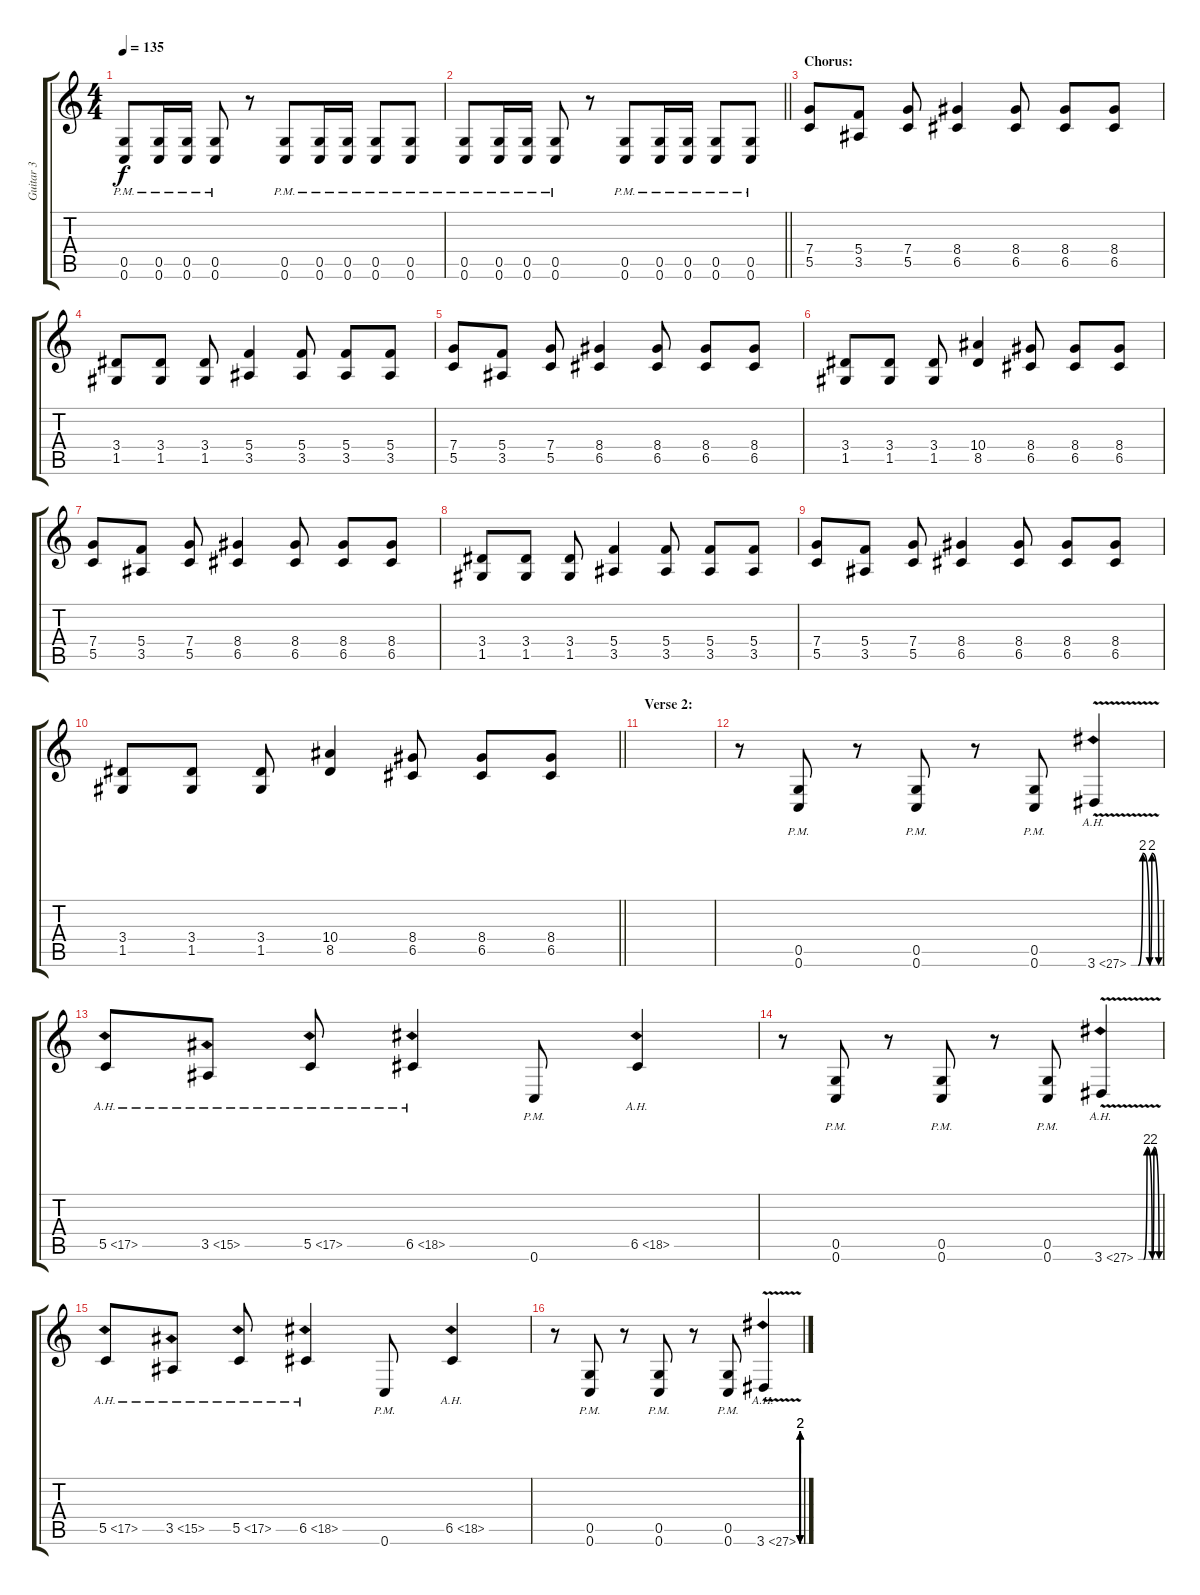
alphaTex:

\track ("Guitar 3" "Guitar 3") {instrument distortionguitar}
\staff {score tabs}
\tuning (D4 A3 F3 C3 G2 C2) {hide}
\ts (4 4)
\tempo 135
\clef g2
\ks c
(0.5{pm} 0.6{pm}).8{dy f} (0.5{pm} 0.6{pm}).16 (0.5{pm} 0.6{pm}).16 (0.5{pm} 0.6{pm}).8 r.8 (0.5{pm} 0.6{pm}).8 (0.5{pm} 0.6{pm}).16 (0.5{pm} 0.6{pm}).16 (0.5{pm} 0.6{pm}).8 (0.5{pm} 0.6{pm}).8 |
\barLineRight lightlight
(0.5{pm} 0.6{pm}).8 (0.5{pm} 0.6{pm}).16 (0.5{pm} 0.6{pm}).16 (0.5{pm} 0.6{pm}).8 r.8 (0.5{pm} 0.6{pm}).8 (0.5{pm} 0.6{pm}).16 (0.5{pm} 0.6{pm}).16 (0.5{pm} 0.6{pm}).8 (0.5{pm} 0.6{pm}).8 |
\section ("" "Chorus:")
(7.4 5.5).8 (5.4 3.5).8 (7.4 5.5).8 (8.4 6.5).4 (8.4 6.5).8 (8.4 6.5).8 (8.4 6.5).8 |
(3.4 1.5).8 (3.4 1.5).8 (3.4 1.5).8 (5.4 3.5).4 (5.4 3.5).8 (5.4 3.5).8 (5.4 3.5).8 |
(7.4 5.5).8 (5.4 3.5).8 (7.4 5.5).8 (8.4 6.5).4 (8.4 6.5).8 (8.4 6.5).8 (8.4 6.5).8 |
(3.4 1.5).8 (3.4 1.5).8 (3.4 1.5).8 (10.4 8.5).4 (8.4 6.5).8 (8.4 6.5).8 (8.4 6.5).8 |
(7.4 5.5).8 (5.4 3.5).8 (7.4 5.5).8 (8.4 6.5).4 (8.4 6.5).8 (8.4 6.5).8 (8.4 6.5).8 |
(3.4 1.5).8 (3.4 1.5).8 (3.4 1.5).8 (5.4 3.5).4 (5.4 3.5).8 (5.4 3.5).8 (5.4 3.5).8 |
(7.4 5.5).8 (5.4 3.5).8 (7.4 5.5).8 (8.4 6.5).4 (8.4 6.5).8 (8.4 6.5).8 (8.4 6.5).8 |
\barLineRight lightlight
(3.4 1.5).8 (3.4 1.5).8 (3.4 1.5).8 (10.4 8.5).4 (8.4 6.5).8 (8.4 6.5).8 (8.4 6.5).8 |
\section ("" "Verse 2:")
|
r.8 (0.5{pm} 0.6{pm}).8 r.8 (0.5{pm} 0.6{pm}).8 r.8 (0.5{pm} 0.6{pm}).8 3.6{be (custom 0 0 15 0 25 8 40 0 45 8 60 0) ah 24 v}.4 |
5.5{ah 12}.8 3.5{ah 12}.8 5.5{ah 12}.8 6.5{ah 12}.4 0.6{pm}.8 6.5{ah 12}.4 |
r.8 (0.5{pm} 0.6{pm}).8 r.8 (0.5{pm} 0.6{pm}).8 r.8 (0.5{pm} 0.6{pm}).8 3.6{be (custom 0 0 15 0 25 8 40 0 45 8 60 0) ah 24 v}.4 |
5.5{ah 12}.8 3.5{ah 12}.8 5.5{ah 12}.8 6.5{ah 12}.4 0.6{pm}.8 6.5{ah 12}.4 |
r.8 (0.5{pm} 0.6{pm}).8 r.8 (0.5{pm} 0.6{pm}).8 r.8 (0.5{pm} 0.6{pm}).8 3.6{be (custom 0 0 15 0 25 8 40 0 45 8 60 0) ah 24 v}.4
